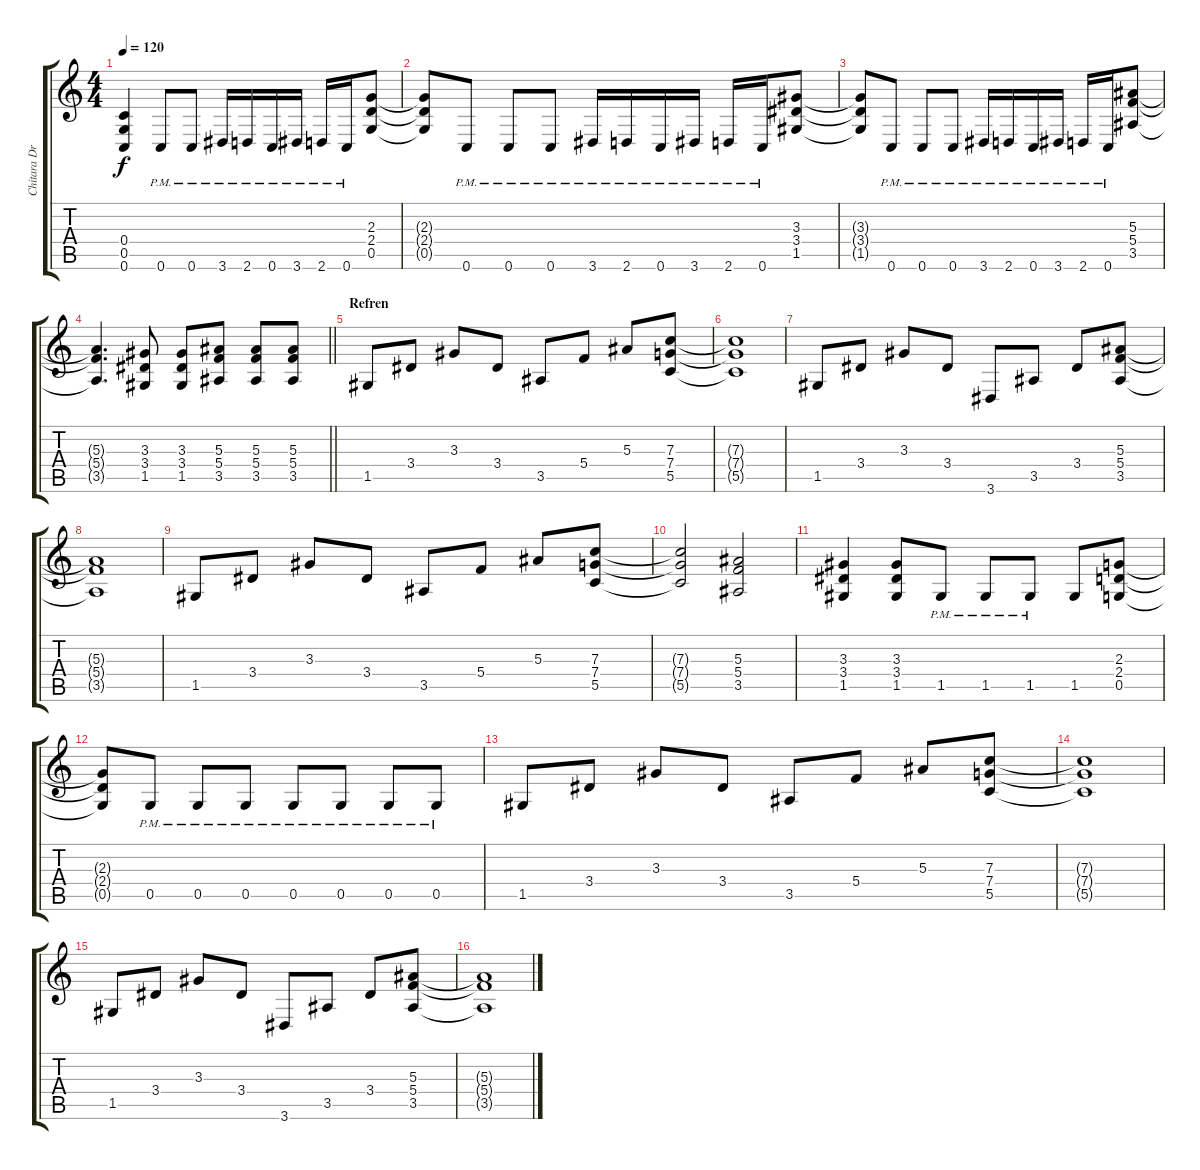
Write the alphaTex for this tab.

\track ("Chitara Drive 1" "Chitara Dr") {instrument distortionguitar}
\staff {score tabs}
\tuning (D4 A3 F3 C3 G2 C2) {hide}
\ts (4 4)
\tempo 120
\clef g2
\ks c
(0.4 0.5 0.6).4{dy f} 0.6{pm}.8 0.6{pm}.8 3.6{pm}.16 2.6{pm}.16 0.6{pm}.16 3.6{pm}.16 2.6{pm}.16 0.6{pm}.16 (2.3 2.4 0.5).8 |
(2.3{t} 2.4{t} 0.5{t}).8 0.6{pm}.8 0.6{pm}.8 0.6{pm}.8 3.6{pm}.16 2.6{pm}.16 0.6{pm}.16 3.6{pm}.16 2.6{pm}.16 0.6{pm}.16 (3.3 3.4 1.5).8 |
(3.3{t} 3.4{t} 1.5{t}).8 0.6{pm}.8 0.6{pm}.8 0.6{pm}.8 3.6{pm}.16 2.6{pm}.16 0.6{pm}.16 3.6{pm}.16 2.6{pm}.16 0.6{pm}.16 (5.3 5.4 3.5).8 |
\barLineRight lightlight
(5.3{t} 5.4{t} 3.5{t}).4{d} (3.3 3.4 1.5).8 (3.3 3.4 1.5).8 (5.3 5.4 3.5).8 (5.3 5.4 3.5).8 (5.3 5.4 3.5).8 |
\section ("" "Refren")
1.5.8 3.4.8 3.3.8 3.4.8 3.5.8 5.4.8 5.3.8 (7.3 7.4 5.5).8 |
(7.3{t} 7.4{t} 5.5{t}).1 |
1.5.8 3.4.8 3.3.8 3.4.8 3.6.8 3.5.8 3.4.8 (5.3 5.4 3.5).8 |
(5.3{t} 5.4{t} 3.5{t}).1 |
1.5.8 3.4.8 3.3.8 3.4.8 3.5.8 5.4.8 5.3.8 (7.3 7.4 5.5).8 |
(7.3{t} 7.4{t} 5.5{t}).2 (5.3 5.4 3.5).2 |
(3.3 3.4 1.5).4 (3.3 3.4 1.5).8 1.5{pm}.8 1.5{pm}.8 1.5{pm}.8 1.5.8 (2.3 2.4 0.5).8 |
(2.3{t} 2.4{t} 0.5{t}).8 0.5{pm}.8 0.5{pm}.8 0.5{pm}.8 0.5{pm}.8 0.5{pm}.8 0.5{pm}.8 0.5{pm}.8 |
1.5.8 3.4.8 3.3.8 3.4.8 3.5.8 5.4.8 5.3.8 (7.3 7.4 5.5).8 |
(7.3{t} 7.4{t} 5.5{t}).1 |
1.5.8 3.4.8 3.3.8 3.4.8 3.6.8 3.5.8 3.4.8 (5.3 5.4 3.5).8 |
(5.3{t} 5.4{t} 3.5{t}).1
